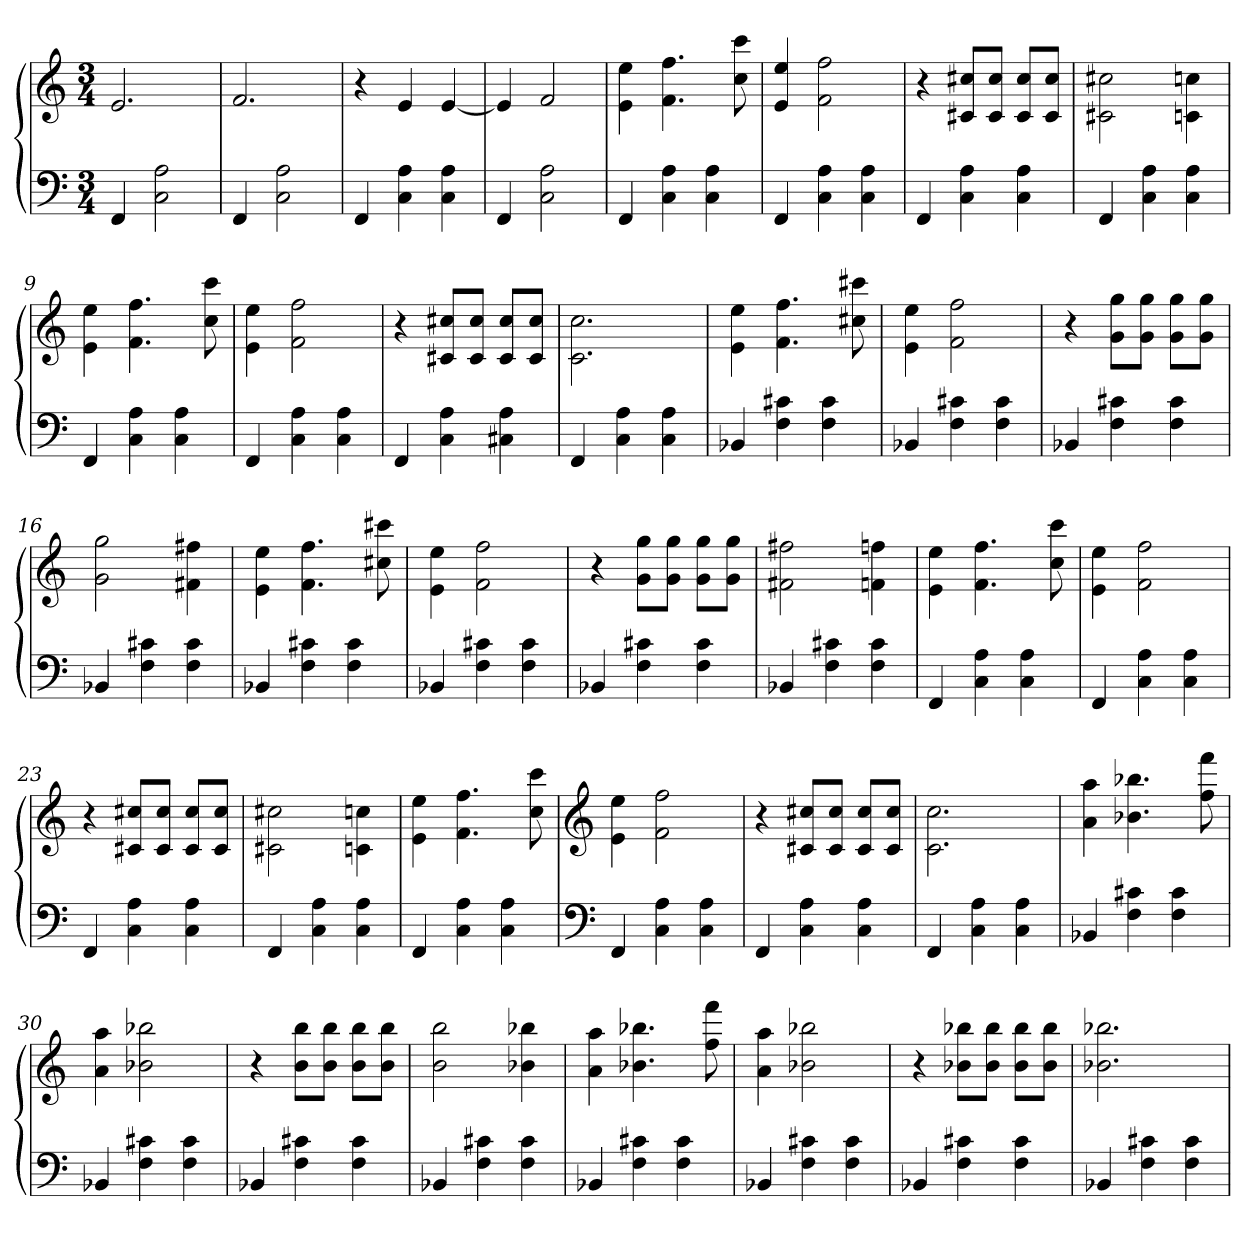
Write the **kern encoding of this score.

**kern	**kern
*part1	*part1
*staff2	*staff1
*clefF4	*clefG2
*k[]	*k[]
*M3/4	*M3/4
*MM120	*MM120
=1	=1
4FF/	2.e/
2C\ 2A\	.
=2	=2
4FF/	2.f/
2C\ 2A\	.
=3	=3
4FF/	4r
4C\ 4A\	4e/
4C\ 4A\	[4e/
=4	=4
4FF/	4e/]
2C\ 2A\	2f/
=5	=5
4FF/	4e\ 4ee\
4C\ 4A\	4.f\ 4.ff\
4C\ 4A\	.
.	8cc\ 8ccc\
!!LO:LB:g=z
=6	=6
4FF/	4e/ 4ee/
4C\ 4A\	2f\ 2ff\
4C\ 4A\	.
=7	=7
4FF/	4r
4C\ 4A\	8c#X/ 8cc#X/L
.	8c#/ 8cc#/J
4C\ 4A\	8c#/ 8cc#/L
.	8c#/ 8cc#/J
=8	=8
4FF/	2c#X\ 2cc#X\
4C\ 4A\	.
4C\ 4A\	4cn\ 4ccn\
=9	=9
4FF/	4e\ 4ee\
4C\ 4A\	4.f\ 4.ff\
4C\ 4A\	.
.	8cc\ 8ccc\
=10	=10
4FF/	4e\ 4ee\
4C\ 4A\	2f\ 2ff\
4C\ 4A\	.
!!LO:LB:g=z
=11	=11
4FF/	4r
4C\ 4A\	8c#X/ 8cc#X/L
.	8c#/ 8cc#/J
4C#X\ 4A\	8c#/ 8cc#/L
.	8c#/ 8cc#/J
=12	=12
4FF/	2.c\ 2.cc\
4C\ 4A\	.
4C\ 4A\	.
=13	=13
4BB-X/	4e\ 4ee\
4F\ 4c#X\	4.f\ 4.ff\
4F\ 4c#\	.
.	8cc#X\ 8ccc#X\
=14	=14
4BB-X/	4e\ 4ee\
4F\ 4c#X\	2f\ 2ff\
4F\ 4c#\	.
=15	=15
4BB-X/	4r
4F\ 4c#X\	8g\ 8gg\L
.	8g\ 8gg\J
4F\ 4c#\	8g\ 8gg\L
.	8g\ 8gg\J
!!LO:LB:g=z
=16	=16
4BB-X/	2g\ 2gg\
4F\ 4c#X\	.
4F\ 4c#\	4f#X\ 4ff#X\
=17	=17
4BB-X/	4e\ 4ee\
4F\ 4c#X\	4.f\ 4.ff\
4F\ 4c#\	.
.	8cc#X\ 8ccc#X\
=18	=18
4BB-X/	4e\ 4ee\
4F\ 4c#X\	2f\ 2ff\
4F\ 4c#\	.
=19	=19
4BB-X/	4r
4F\ 4c#X\	8g\ 8gg\L
.	8g\ 8gg\J
4F\ 4c#\	8g\ 8gg\L
.	8g\ 8gg\J
=20	=20
4BB-X/	2f#X\ 2ff#X\
4F\ 4c#X\	.
4F\ 4c#\	4fn\ 4ffn\
!!LO:LB:g=z
=21	=21
4FF/	4e\ 4ee\
4C\ 4A\	4.f\ 4.ff\
4C\ 4A\	.
.	8cc\ 8ccc\
=22	=22
4FF/	4e\ 4ee\
4C\ 4A\	2f\ 2ff\
4C\ 4A\	.
=23	=23
4FF/	4r
4C\ 4A\	8c#X/ 8cc#X/L
.	8c#/ 8cc#/J
4C\ 4A\	8c#/ 8cc#/L
.	8c#/ 8cc#/J
=24	=24
4FF/	2c#X\ 2cc#X\
4C\ 4A\	.
4C\ 4A\	4cn\ 4ccn\
=25	=25
4FF/	4e\ 4ee\
4C\ 4A\	4.f\ 4.ff\
4C\ 4A\	.
.	8cc\ 8ccc\
!!LO:PB:g=z
=26	=26
*clefF4	*clefG2
4FF/	4e\ 4ee\
4C\ 4A\	2f\ 2ff\
4C\ 4A\	.
=27	=27
4FF/	4r
4C\ 4A\	8c#X/ 8cc#X/L
.	8c#/ 8cc#/J
4C\ 4A\	8c#/ 8cc#/L
.	8c#/ 8cc#/J
=28	=28
4FF/	2.c\ 2.cc\
4C\ 4A\	.
4C\ 4A\	.
=29	=29
4BB-X/	4a\ 4aa\
4F\ 4c#X\	4.b-X\ 4.bb-X\
4F\ 4c#\	.
.	8ff\ 8fff\
=30	=30
4BB-X/	4a\ 4aa\
4F\ 4c#X\	2b-X\ 2bb-X\
4F\ 4c#\	.
!!LO:LB:g=z
=31	=31
4BB-X/	4r
4F\ 4c#X\	8b\ 8bb\L
.	8b\ 8bb\J
4F\ 4c#\	8b\ 8bb\L
.	8b\ 8bb\J
=32	=32
4BB-X/	2b\ 2bb\
4F\ 4c#X\	.
4F\ 4c#\	4b-X\ 4bb-X\
=33	=33
4BB-X/	4a\ 4aa\
4F\ 4c#X\	4.b-X\ 4.bb-X\
4F\ 4c#\	.
.	8ff\ 8fff\
=34	=34
4BB-X/	4a\ 4aa\
4F\ 4c#X\	2b-X\ 2bb-X\
4F\ 4c#\	.
=35	=35
4BB-X/	4r
4F\ 4c#X\	8b-X\ 8bb-X\L
.	8b-\ 8bb-\J
4F\ 4c#\	8b-\ 8bb-\L
.	8b-\ 8bb-\J
!!LO:LB:g=z
=36	=36
4BB-X/	2.b-X\ 2.bb-X\
4F\ 4c#X\	.
4F\ 4c#\	.
=	=
*-	*-
